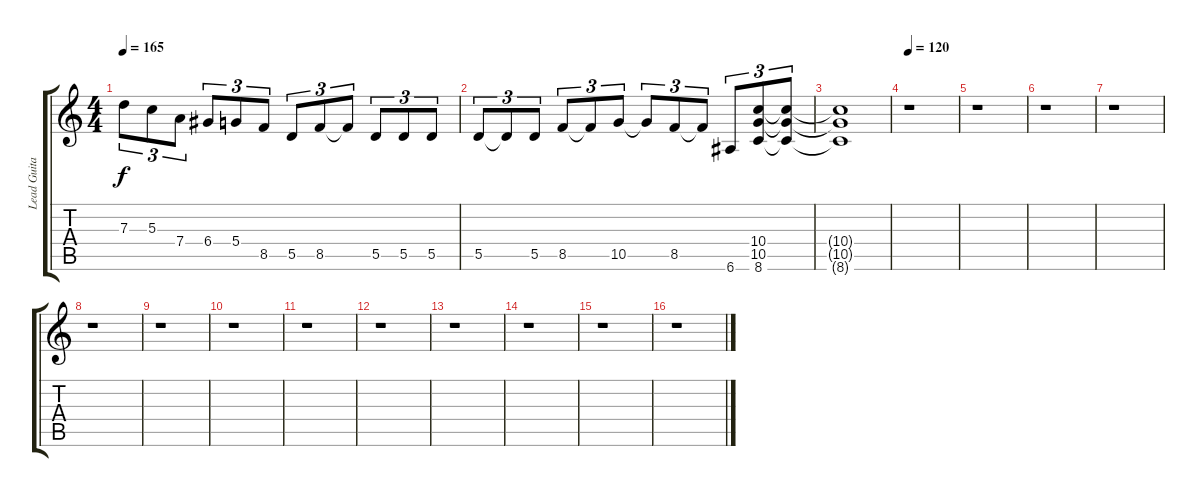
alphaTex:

\track ("Lead Guitar" "Lead Guita") {instrument distortionguitar}
\staff {score tabs}
\tuning (E4 B3 G3 D3 A2 E2) {hide}
\ts (4 4)
\tempo 165
\clef g2
\ks c
7.3.8{tu (3 2) dy f} 5.3.8{tu (3 2)} 7.4.8{tu (3 2)} 6.4.8{tu (3 2)} 5.4.8{tu (3 2)} 8.5.8{tu (3 2)} 5.5.8{tu (3 2)} 8.5.8{tu (3 2)} 8.5{t}.8{tu (3 2)} 5.5.8{tu (3 2)} 5.5.8{tu (3 2)} 5.5.8{tu (3 2)} |
5.5.8{tu (3 2)} 5.5{t}.8{tu (3 2)} 5.5.8{tu (3 2)} 8.5.8{tu (3 2)} 8.5{t}.8{tu (3 2)} 10.5.8{tu (3 2)} 10.5{t}.8{tu (3 2)} 8.5.8{tu (3 2)} 8.5{t}.8{tu (3 2)} 6.6.8{tu (3 2)} (10.4 10.5 8.6).8{tu (3 2)} (10.4{t} 10.5{t} 8.6{t}).8{tu (3 2)} |
(10.4{t} 10.5{t} 8.6{t}).1 |
\tempo 120
r.1 |
r.1 |
r.1 |
r.1 |
r.1 |
r.1 |
r.1 |
r.1 |
r.1 |
r.1 |
r.1 |
r.1 |
r.1
